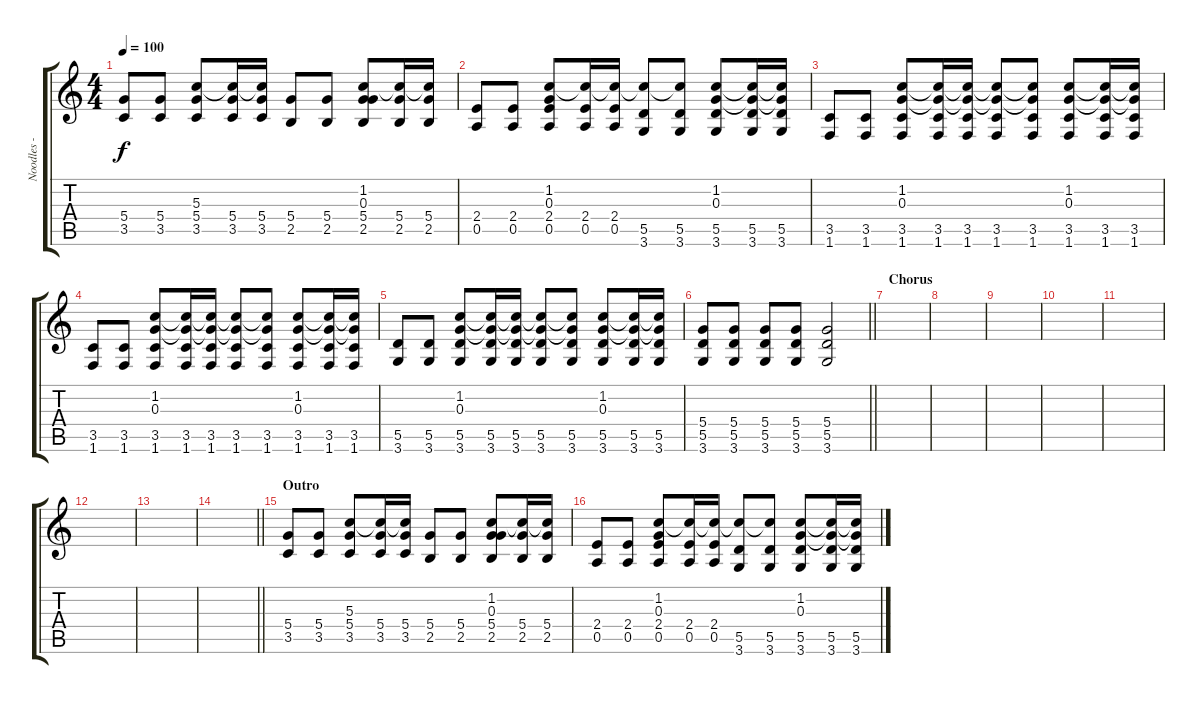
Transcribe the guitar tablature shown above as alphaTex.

\track ("Noodles - Guitar" "Noodles - ") {instrument acousticguitarsteel}
\staff {score tabs}
\tuning (E4 B3 G3 D3 A2 E2) {hide}
\ts (4 4)
\tempo 100
\clef g2
\ks c
(5.4 3.5).8{dy f} (5.4 3.5).8 (5.3 5.4 3.5).8 (5.3{t} 5.4 3.5).16 (5.3{t} 5.4 3.5).16 (5.4 2.5).8 (5.4 2.5).8 (1.2 0.3 5.4 2.5).8 (1.2{t} 5.4 2.5).16 (1.2{t} 5.4 2.5).16 |
(2.4 0.5).8 (2.4 0.5).8 (1.2 0.3 2.4 0.5).8 (1.2{t} 2.4 0.5).16 (1.2{t} 2.4 0.5).16 (1.2{t} 5.5 3.6).8 (1.2{t} 5.5 3.6).8 (1.2 0.3 5.5 3.6).8 (1.2{t} 0.3{t} 5.5 3.6).16 (1.2{t} 0.3{t} 5.5 3.6).16 |
(3.5 1.6).8 (3.5 1.6).8 (1.2 0.3 3.5 1.6).8 (1.2{t} 0.3{t} 3.5 1.6).16 (1.2{t} 0.3{t} 3.5 1.6).16 (1.2{t} 0.3{t} 3.5 1.6).8 (1.2{t} 0.3{t} 3.5 1.6).8 (1.2 0.3 3.5 1.6).8 (1.2{t} 0.3{t} 3.5 1.6).16 (1.2{t} 0.3{t} 3.5 1.6).16 |
(3.5 1.6).8 (3.5 1.6).8 (1.2 0.3 3.5 1.6).8 (1.2{t} 0.3{t} 3.5 1.6).16 (1.2{t} 0.3{t} 3.5 1.6).16 (1.2{t} 0.3{t} 3.5 1.6).8 (1.2{t} 0.3{t} 3.5 1.6).8 (1.2 0.3 3.5 1.6).8 (1.2{t} 0.3{t} 3.5 1.6).16 (1.2{t} 0.3{t} 3.5 1.6).16 |
(5.5 3.6).8 (5.5 3.6).8 (1.2 0.3 5.5 3.6).8 (1.2{t} 0.3{t} 5.5 3.6).16 (1.2{t} 0.3{t} 5.5 3.6).16 (1.2{t} 0.3{t} 5.5 3.6).8 (1.2{t} 0.3{t} 5.5 3.6).8 (1.2 0.3 5.5 3.6).8 (1.2{t} 0.3{t} 5.5 3.6).16 (1.2{t} 0.3{t} 5.5 3.6).16 |
\barLineRight lightlight
(5.4 5.5 3.6).8 (5.4 5.5 3.6).8 (5.4 5.5 3.6).8 (5.4 5.5 3.6).8 (5.4 5.5 3.6).2 |
\section ("" "Chorus")
|
|
|
|
|
|
|
\barLineRight lightlight
|
\section ("" "Outro")
(5.4 3.5).8{volume 13} (5.4 3.5).8 (5.3 5.4 3.5).8 (5.3{t} 5.4 3.5).16 (5.3{t} 5.4 3.5).16 (5.4 2.5).8 (5.4 2.5).8 (1.2 0.3 5.4 2.5).8 (1.2{t} 5.4 2.5).16 (1.2{t} 5.4 2.5).16 |
(2.4 0.5).8 (2.4 0.5).8 (1.2 0.3 2.4 0.5).8 (1.2{t} 2.4 0.5).16 (1.2{t} 2.4 0.5).16 (1.2{t} 5.5 3.6).8 (1.2{t} 5.5 3.6).8 (1.2 0.3 5.5 3.6).8 (1.2{t} 0.3{t} 5.5 3.6).16 (1.2{t} 0.3{t} 5.5 3.6).16
